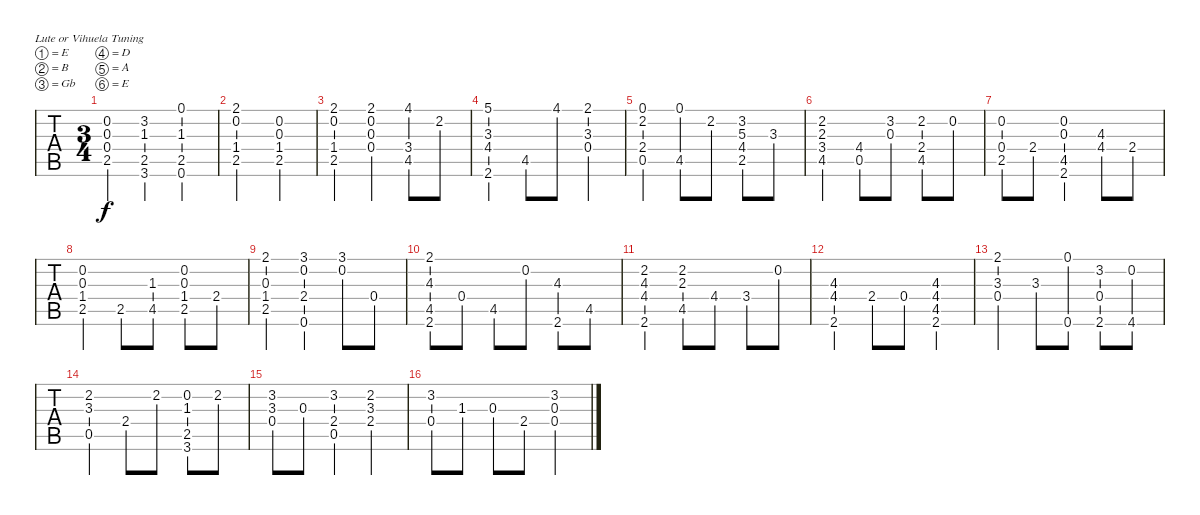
\bracketExtendMode groupsimilarinstruments
\singleTrackTrackNamePolicy hidden
\multiTrackTrackNamePolicy hidden
\firstSystemTrackNameOrientation horizontal
\otherSystemsTrackNameOrientation horizontal
\track ("Guitar Standard" "Guitar Sta") {instrument acousticguitarsteel}
\staff {tabs}
\tuning (E4 B3 Gb3 D3 A2 E2)
\ts (3 4)
\tempo (120 hide)
\clef g2
\ks c
(0.2 0.3 0.4 2.5).4{dy f instrument acousticguitarsteel} (3.2 1.3 2.5 3.6).4 (0.1 1.3 2.5 0.6).4 |
(2.1 0.2 1.4 2.5).2 (0.2 0.3 1.4 2.5).4 |
(2.1 0.2 1.4 2.5).4 (2.1 0.2 0.3 0.4).4 (4.1 3.4 4.5).8 2.2.8 |
(5.1 3.3 4.4 2.6).4 4.5.8 4.1.8 (2.1 3.3 0.4).4 |
(0.1 2.2 2.4 0.5).4 (0.1 4.5).8 2.2.8 (3.2 5.3 4.4 2.5).8 3.3.8 |
(2.2 2.3 3.4 4.5).4 (4.4 0.5).8 (3.2 0.3).8 (2.2 2.4 4.5).8 0.2.8 |
(0.2 0.4 2.5).8 2.4.8 (0.2 0.3 4.5 2.6).4 (4.3 4.4).8 2.4.8 |
(0.2 0.3 1.4 2.5).4 2.5.8 (1.3 4.5).8 (0.2 0.3 1.4 2.5).8 2.4.8 |
(2.1 0.3 1.4 2.5).4 (3.1 0.2 2.4 0.6).4 (3.1 0.2).8 0.4.8 |
(2.1 4.3 4.5 2.6).8 0.4.8 4.5.8 0.2.8 (4.3 2.6).8 4.5.8 |
(2.2 4.3 4.4 2.6).4 (2.2 2.3 4.5).8 4.4.8 3.4.8 0.2.8 |
(4.3 4.4 2.6).4 2.4.8 0.4.8 (4.3 4.4 4.5 2.6).4 |
(2.1 3.3 0.4).4 3.3.8 (0.1 0.6).8 (3.2 0.4 2.6).8 (0.2 4.6).8 |
(2.2 3.3 0.5).4 2.4.8 2.2.8 (0.2 1.3 2.5 3.6).8 2.2.8 |
(3.2 3.3 0.4).8 0.3.8 (3.2 2.4 0.5).4 (2.2 3.3 2.4).4 |
(3.2 0.4).8 1.3.8 0.3.8 2.4.8 (3.2 0.3 0.4).4
